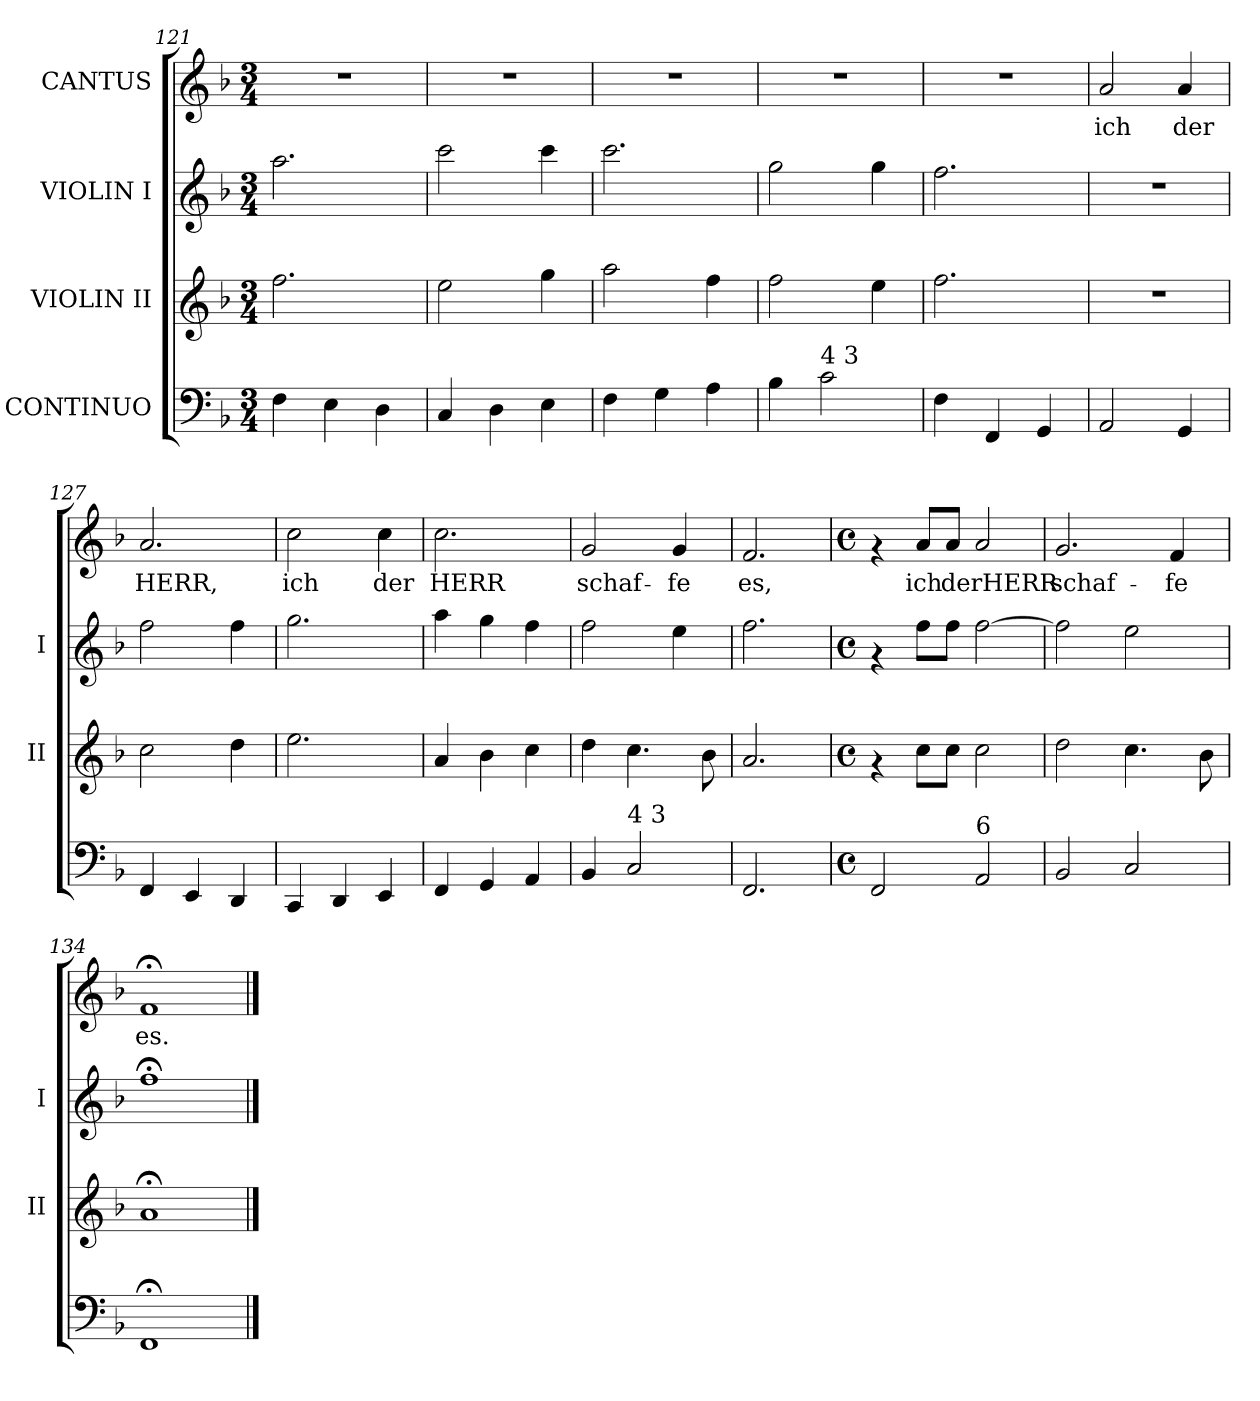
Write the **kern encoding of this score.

**kern	**kern	**kern	**kern	**text
*part4	*part3	*part2	*part1	*part1
*staff4	*staff3	*staff2	*staff1	*staff1
*I"CONTINUO	*I"VIOLIN II	*I"VIOLIN I	*I"CANTUS	*
*	*I'II	*I'I	*	*
*clefF4	*clefG2	*clefG2	*clefG2	*
*k[b-]	*k[b-]	*k[b-]	*k[b-]	*
*F:	*F:	*F:	*F:	*
*M3/4	*M3/4	*M3/4	*M3/4	*
=121	=121	=121	=121	=121
4F\	2.ff\	2.aa\	2.r	.
4E\	.	.	.	.
4D\	.	.	.	.
=122	=122	=122	=122	=122
4C/	2ee\	2ccc\	2.r	.
4D\	.	.	.	.
4E\	4gg\	4ccc\	.	.
=123	=123	=123	=123	=123
4F\	2aa\	2.ccc\	2.r	.
4G\	.	.	.	.
4A\	4ff\	.	.	.
=124	=124	=124	=124	=124
4B-\	2ff\	2gg\	2.r	.
!LO:TX:a:t=4 3	!	!	!	!
2c\	.	.	.	.
.	4ee\	4gg\	.	.
=125	=125	=125	=125	=125
4F\	2.ff\	2.ff\	2.r	.
4FF/	.	.	.	.
4GG/	.	.	.	.
=126	=126	=126	=126	=126
!	!	!	!	!LO:LY:b:cj
2AA/	2.r	2.r	2a/	ich
!	!	!	!	!LO:LY:b:cj
4GG/	.	.	4a/	der
!!LO:LB:g=z
=127	=127	=127	=127	=127
!	!	!	!	!LO:LY:b:cj
4FF/	2cc\	2ff\	2.a/	HERR,
4EE/	.	.	.	.
4DD/	4dd\	4ff\	.	.
=128	=128	=128	=128	=128
!	!	!	!	!LO:LY:b:cj
4CC/	2.ee\	2.gg\	2cc\	ich
4DD/	.	.	.	.
!	!	!	!	!LO:LY:b:cj
4EE/	.	.	4cc\	der
=129	=129	=129	=129	=129
!	!	!	!	!LO:LY:b:cj
4FF/	4a/	4aa\	2.cc\	HERR
4GG/	4b-\	4gg\	.	.
4AA/	4cc\	4ff\	.	.
=130	=130	=130	=130	=130
!	!	!	!	!LO:LY:b:cj
4BB-/	4dd\	2ff\	2g/	schaf-
!LO:TX:a:t=4 3	!	!	!	!
2C/	4.cc\	.	.	.
!	!	!	!	!LO:LY:b:cj
.	.	4ee\	4g/	-fe
.	8b-\	.	.	.
=131	=131	=131	=131	=131
!	!	!	!	!LO:LY:b:cj
2.FF/	2.a/	2.ff\	2.f/	es,
=132	=132	=132	=132	=132
*M4/4	*M4/4	*M4/4	*M4/4	*
*met(c)	*met(c)	*met(c)	*met(c)	*
2FF/	4rf	4rf	4rf	.
!	!	!	!	!LO:LY:b:cj
.	8cc\L	8ff\L	8a/L	ich
!	!	!	!	!LO:LY:b:cj
.	8cc\J	8ff\J	8a/J	derHERR
!LO:TX:a:t=6	!	!	!	!
!	!	!	!	!LO:LY:b:cj
2AA/	2cc\	[>2ff\	2a/	.
=133	=133	=133	=133	=133
!	!	!	!	!LO:LY:b:cj
2BB-/	2dd\	2ff\]	2.g/	schaf-
2C/	4.cc\	2ee\	.	.
!	!	!	!	!LO:LY:b:cj
.	.	.	4f/	-fe
.	8b-\	.	.	.
=134	=134	=134	=134	=134
!	!	!	!	!LO:LY:b:cj
1FF;<	1a;<	1ff;<	1f;<	es.
==	==	==	==	==
*-	*-	*-	*-	*-
